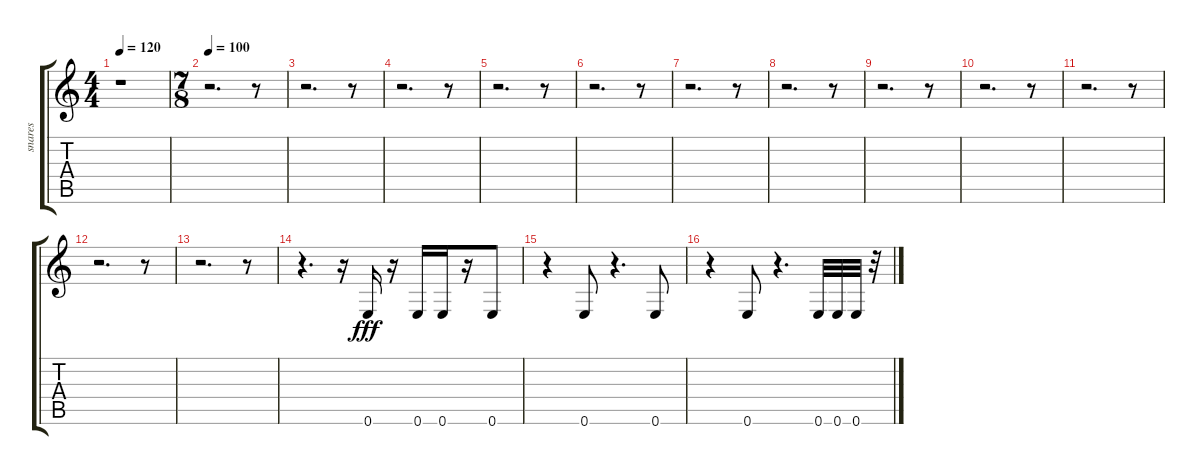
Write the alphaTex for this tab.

\track ("snares" "snares") {instrument acousticguitarsteel}
\staff {score tabs}
\tuning (E4 B3 G3 D3 A2 E2) {hide}
\ts (4 4)
\tempo 120
\clef g2
\ks c
r.1{dy fff} |
\ts (7 8)
\tempo 100
r.2{d} r.8 |
r.2{d} r.8 |
r.2{d} r.8 |
r.2{d} r.8 |
r.2{d} r.8 |
r.2{d} r.8 |
r.2{d} r.8 |
r.2{d} r.8 |
r.2{d} r.8 |
r.2{d} r.8 |
r.2{d} r.8 |
r.2{d} r.8 |
r.4{d} r.16 0.6.16 r.16 0.6.16 0.6.16 r.16 0.6.8 |
r.4 0.6.8 r.4{d} 0.6.8 |
r.4 0.6.8 r.4{d} 0.6.32 0.6.32 0.6.32 r.32
